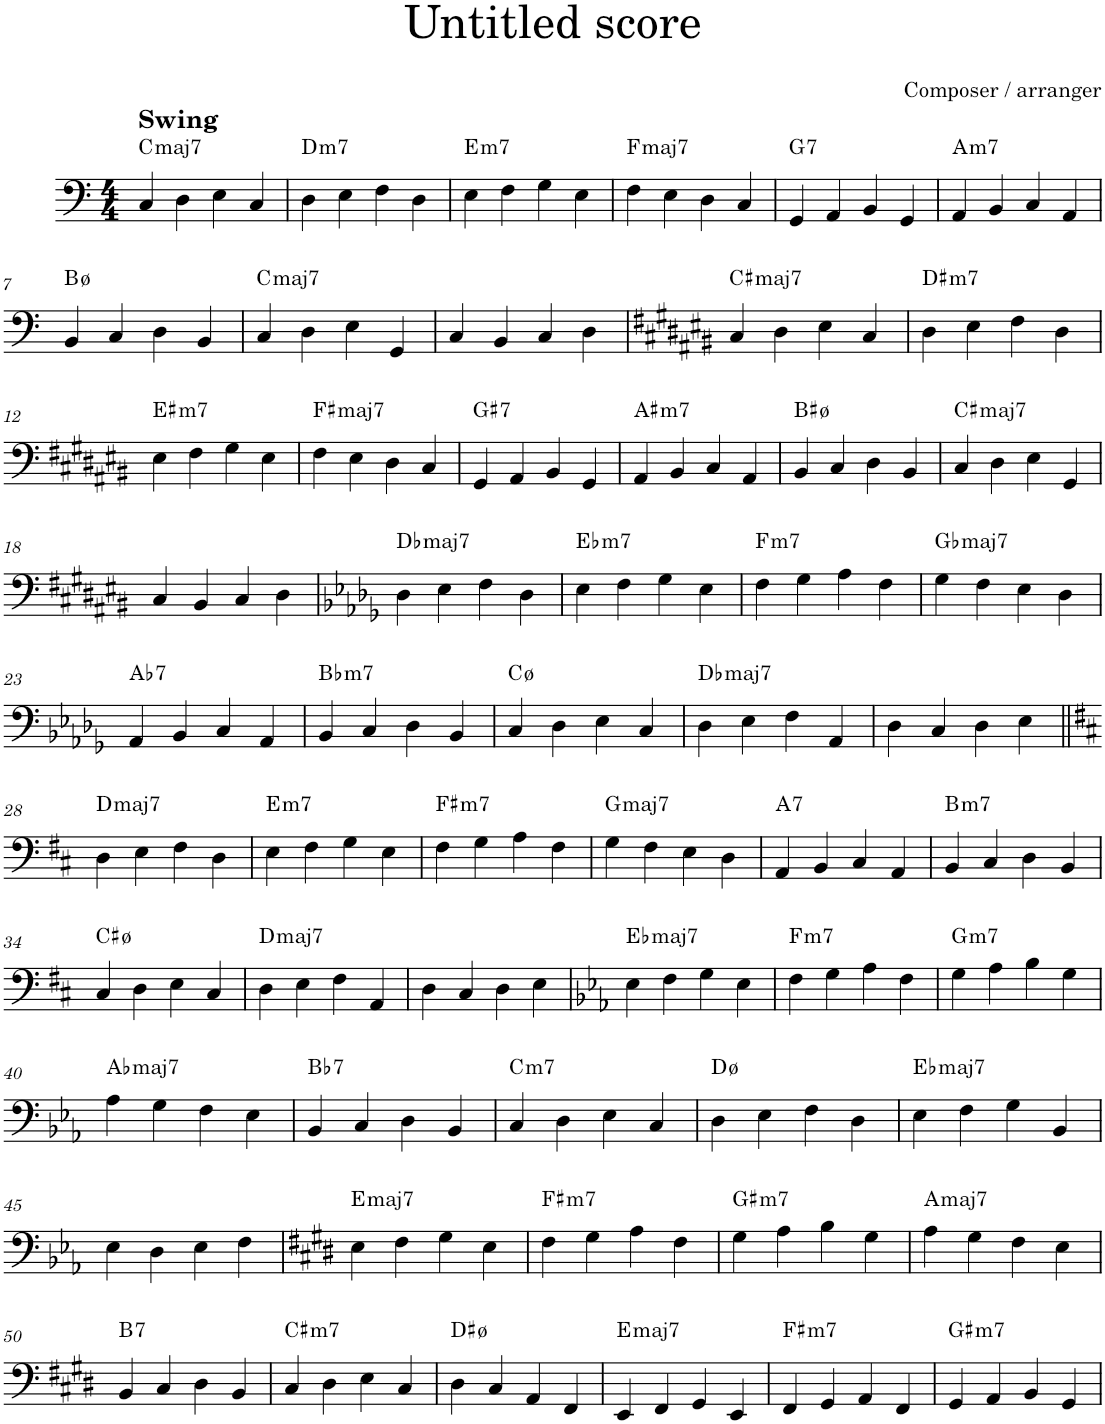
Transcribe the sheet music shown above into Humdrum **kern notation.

**kern	**harte
*part1	*part1
*staff1	*
*I"Acoustic Bass	*
*I'Bass	*
*clefF4	*
*Trd7c12	*
*k[]	*
*M4/4	*
=1	=1
!LO:TX:a:B:t=Swing	!LO:H:kt=maj7
4C/	C:maj7
4D\	.
4E\	.
4C/	.
=2	=2
!	!LO:H:kt=m7
4D\	D:min7
4E\	.
4F\	.
4D\	.
=3	=3
!	!LO:H:kt=m7
4E\	E:min7
4F\	.
4G\	.
4E\	.
=4	=4
!	!LO:H:kt=maj7
4F\	F:maj7
4E\	.
4D\	.
4C/	.
=5	=5
!	!LO:H:kt=7
4GG/	G:7
4AA/	.
4BB/	.
4GG/	.
=6	=6
!	!LO:H:kt=m7
4AA/	A:min7
4BB/	.
4C/	.
4AA/	.
!!LO:LB:g=z
=7	=7
4BB/	B:hdim7
4C/	.
4D\	.
4BB/	.
=8	=8
!	!LO:H:kt=maj7
4C/	C:maj7
4D\	.
4E\	.
4GG/	.
=9	=9
4C/	.
4BB/	.
4C/	.
4D\	.
=10	=10
*k[f#c#g#d#a#e#b#]	*
!	!LO:H:kt=maj7
4C#/	C#:maj7
4D#\	.
4E#\	.
4C#/	.
=11	=11
!	!LO:H:kt=m7
4D#\	D#:min7
4E#\	.
4F#\	.
4D#\	.
!!LO:LB:g=z
=12	=12
!	!LO:H:kt=m7
4E#\	E#:min7
4F#\	.
4G#\	.
4E#\	.
=13	=13
!	!LO:H:kt=maj7
4F#\	F#:maj7
4E#\	.
4D#\	.
4C#/	.
=14	=14
!	!LO:H:kt=7
4GG#/	G#:7
4AA#/	.
4BB#/	.
4GG#/	.
=15	=15
!	!LO:H:kt=m7
4AA#/	A#:min7
4BB#/	.
4C#/	.
4AA#/	.
=16	=16
4BB#/	B#:hdim7
4C#/	.
4D#\	.
4BB#/	.
=17	=17
!	!LO:H:kt=maj7
4C#/	C#:maj7
4D#\	.
4E#\	.
4GG#/	.
!!LO:LB:g=z
=18	=18
4C#/	.
4BB#/	.
4C#/	.
4D#\	.
=19	=19
*k[b-e-a-d-g-]	*
!	!LO:H:kt=maj7
4D-\	Db:maj7
4E-\	.
4F\	.
4D-\	.
=20	=20
!	!LO:H:kt=m7
4E-\	Eb:min7
4F\	.
4G-\	.
4E-\	.
=21	=21
!	!LO:H:kt=m7
4F\	F:min7
4G-\	.
4A-\	.
4F\	.
=22	=22
!	!LO:H:kt=maj7
4G-\	Gb:maj7
4F\	.
4E-\	.
4D-\	.
!!LO:LB:g=z
=23	=23
!	!LO:H:kt=7
4AA-/	Ab:7
4BB-/	.
4C/	.
4AA-/	.
=24	=24
!	!LO:H:kt=m7
4BB-/	Bb:min7
4C/	.
4D-\	.
4BB-/	.
=25	=25
4C/	C:hdim7
4D-\	.
4E-\	.
4C/	.
=26	=26
!	!LO:H:kt=maj7
4D-\	Db:maj7
4E-\	.
4F\	.
4AA-/	.
=27	=27
4D-\	.
4C/	.
4D-\	.
4E-\	.
!!LO:LB:g=z
=28||	=28||
*k[f#c#]	*
!	!LO:H:kt=maj7
4D\	D:maj7
4E\	.
4F#\	.
4D\	.
=29	=29
!	!LO:H:kt=m7
4E\	E:min7
4F#\	.
4G\	.
4E\	.
=30	=30
!	!LO:H:kt=m7
4F#\	F#:min7
4G\	.
4A\	.
4F#\	.
=31	=31
!	!LO:H:kt=maj7
4G\	G:maj7
4F#\	.
4E\	.
4D\	.
=32	=32
!	!LO:H:kt=7
4AA/	A:7
4BB/	.
4C#/	.
4AA/	.
=33	=33
!	!LO:H:kt=m7
4BB/	B:min7
4C#/	.
4D\	.
4BB/	.
!!LO:LB:g=z
=34	=34
4C#/	C#:hdim7
4D\	.
4E\	.
4C#/	.
=35	=35
!	!LO:H:kt=maj7
4D\	D:maj7
4E\	.
4F#\	.
4AA/	.
=36	=36
4D\	.
4C#/	.
4D\	.
4E\	.
=37	=37
*k[b-e-a-]	*
!	!LO:H:kt=maj7
4E-\	Eb:maj7
4F\	.
4G\	.
4E-\	.
=38	=38
!	!LO:H:kt=m7
4F\	F:min7
4G\	.
4A-\	.
4F\	.
=39	=39
!	!LO:H:kt=m7
4G\	G:min7
4A-\	.
4B-\	.
4G\	.
!!LO:LB:g=z
=40	=40
!	!LO:H:kt=maj7
4A-\	Ab:maj7
4G\	.
4F\	.
4E-\	.
=41	=41
!	!LO:H:kt=7
4BB-/	Bb:7
4C/	.
4D\	.
4BB-/	.
=42	=42
!	!LO:H:kt=m7
4C/	C:min7
4D\	.
4E-\	.
4C/	.
=43	=43
4D\	D:hdim7
4E-\	.
4F\	.
4D\	.
=44	=44
!	!LO:H:kt=maj7
4E-\	Eb:maj7
4F\	.
4G\	.
4BB-/	.
!!LO:LB:g=z
=45	=45
4E-\	.
4D\	.
4E-\	.
4F\	.
=46	=46
*k[f#c#g#d#]	*
!	!LO:H:kt=maj7
4E\	E:maj7
4F#\	.
4G#\	.
4E\	.
=47	=47
!	!LO:H:kt=m7
4F#\	F#:min7
4G#\	.
4A\	.
4F#\	.
=48	=48
!	!LO:H:kt=m7
4G#\	G#:min7
4A\	.
4B\	.
4G#\	.
=49	=49
!	!LO:H:kt=maj7
4A\	A:maj7
4G#\	.
4F#\	.
4E\	.
!!LO:LB:g=z
=50	=50
!	!LO:H:kt=7
4BB/	B:7
4C#/	.
4D#\	.
4BB/	.
=51	=51
!	!LO:H:kt=m7
4C#/	C#:min7
4D#\	.
4E\	.
4C#/	.
=52	=52
4D#\	D#:hdim7
4C#/	.
4AA/	.
4FF#/	.
=53	=53
!	!LO:H:kt=maj7
4EE/	E:maj7
4FF#/	.
4GG#/	.
4EE/	.
=54	=54
!	!LO:H:kt=m7
4FF#/	F#:min7
4GG#/	.
4AA/	.
4FF#/	.
=55	=55
!	!LO:H:kt=m7
4GG#/	G#:min7
4AA/	.
4BB/	.
4GG#/	.
=	=
*-	*-
